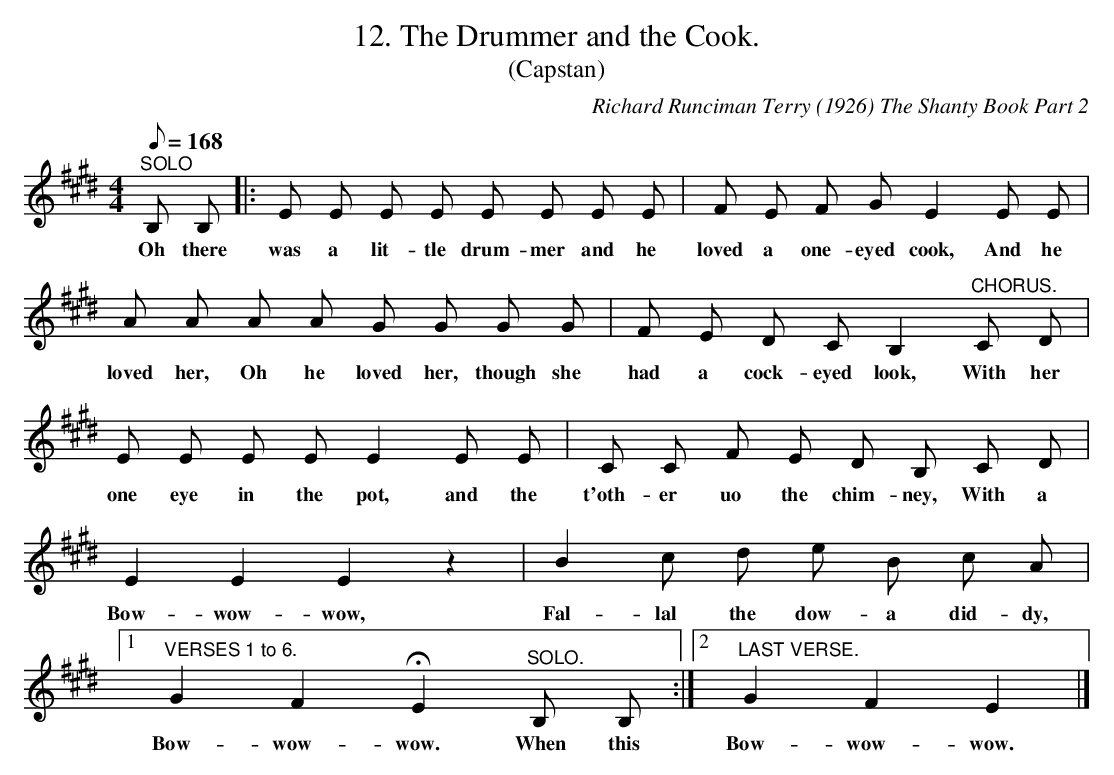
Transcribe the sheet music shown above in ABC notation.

X:1
T:12. The Drummer and the Cook.
T:(Capstan)
C:Richard Runciman Terry (1926) The Shanty Book Part 2
L:1/8
Q:1/8=168
M:4/4
K:E
"^SOLO" B, B, |: E E E E E E E E |F E F G E2 E E |
w: Oh there | was a lit-tle drum-mer and he | loved a one-eyed cook, And he |
A A A A G G G G | F E D C B,2 "^CHORUS." C D |
w: loved her, Oh he loved her, though she | had a cock-eyed look, With her |
E E E E E2 E E | C C F E D B, C D |
w: one eye in the pot, and the | t'oth-er uo the chim-ney, With a |
E2 E2 E2 z2 | B2 c d e B c A |1 "VERSES 1 to 6." G2 F2 !fermata! E2 "^SOLO." B, B, :|2 "LAST VERSE." G2 F2 E2 |]
w: Bow-wow-wow, | Fal-lal the dow-a did-dy, | Bow-wow-wow. When this | Bow-wow-wow. |
